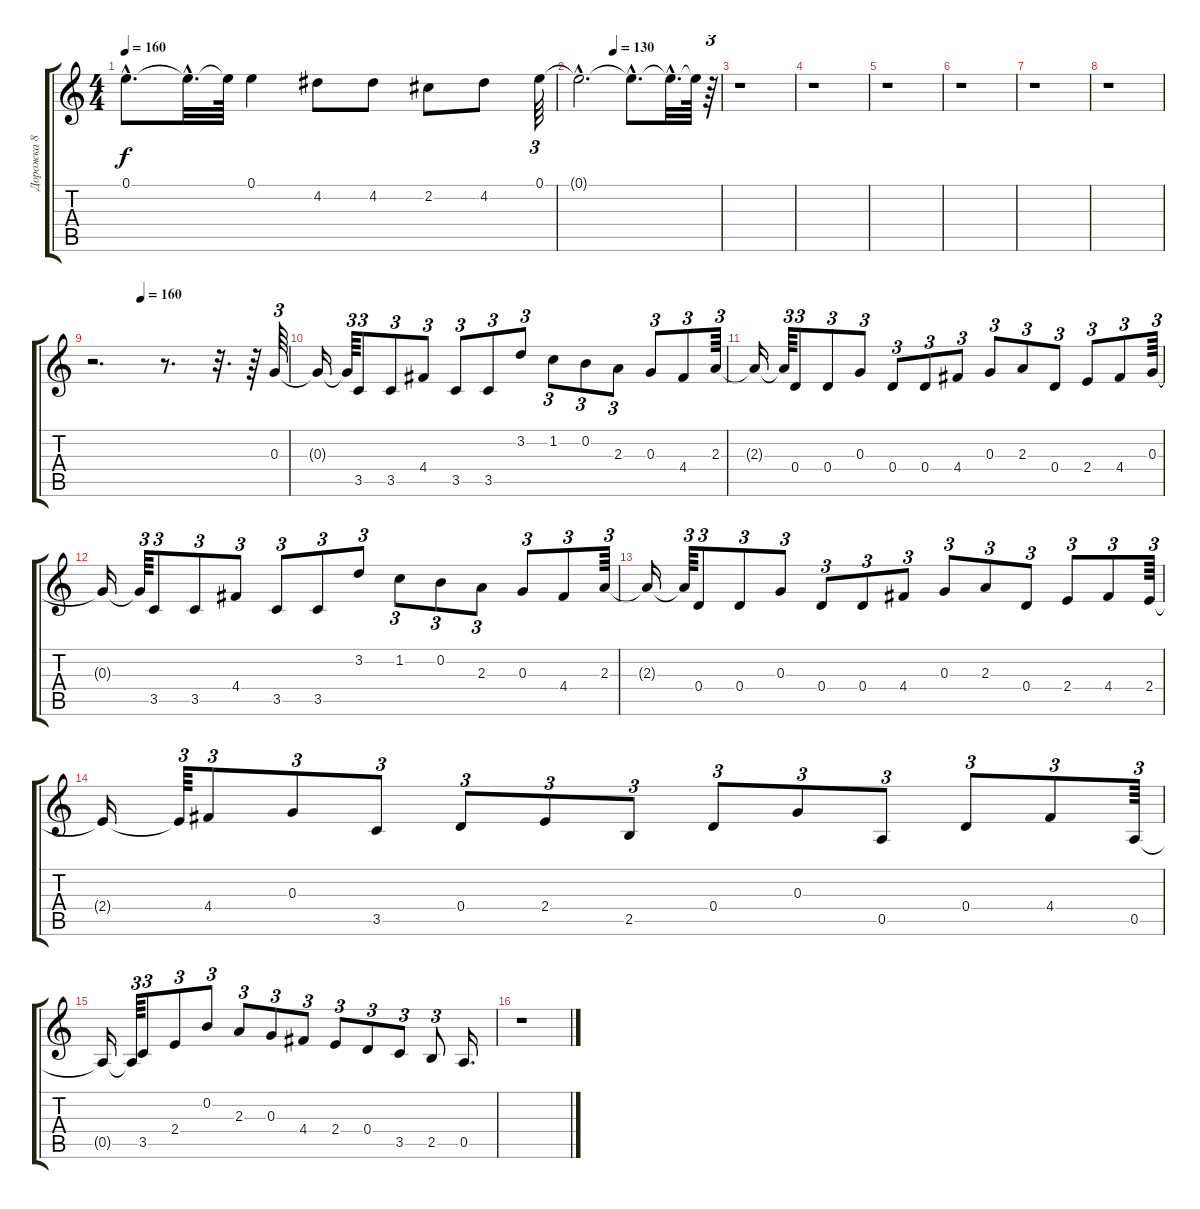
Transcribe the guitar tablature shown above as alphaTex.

\track ("Дорожка 8" "Дорожка 8") {instrument overdrivenguitar}
\staff {score tabs}
\tuning (E4 B3 G3 D3 A2 E2) {hide}
\ts (4 4)
\tempo 160
\clef g2
\ks c
0.1{hac t}.8{d dy f} 0.1{hac t}.32{d} 0.1{t}.64 0.1.4 4.2.8 4.2.8 2.2.8 4.2.8 0.1.64{tu (3 2)} |
\tempo (130 0.25)
0.1{hac t}.2{d} 0.1{hac t}.8{d} 0.1{hac t}.32{d} 0.1{t}.64 r.64{tu (3 2)} |
r.1 |
r.1 |
r.1 |
r.1 |
r.1 |
r.1 |
\tempo (160 0.25)
r.2{d} r.8{d} r.32{d} r.64 0.3.64{tu (3 2)} |
0.3{t}.16 0.3{t}.64{tu (3 2)} 3.5.8{tu (3 2)} 3.5.8{tu (3 2)} 4.4.8{tu (3 2)} 3.5.8{tu (3 2)} 3.5.8{tu (3 2)} 3.2.8{tu (3 2)} 1.2.8{tu (3 2)} 0.2.8{tu (3 2)} 2.3.8{tu (3 2)} 0.3.8{tu (3 2)} 4.4.8{tu (3 2)} 2.3.64{tu (3 2)} |
2.3{t}.16 2.3{t}.64{tu (3 2)} 0.4.8{tu (3 2)} 0.4.8{tu (3 2)} 0.3.8{tu (3 2)} 0.4.8{tu (3 2)} 0.4.8{tu (3 2)} 4.4.8{tu (3 2)} 0.3.8{tu (3 2)} 2.3.8{tu (3 2)} 0.4.8{tu (3 2)} 2.4.8{tu (3 2)} 4.4.8{tu (3 2)} 0.3.64{tu (3 2)} |
0.3{t}.16 0.3{t}.64{tu (3 2)} 3.5.8{tu (3 2)} 3.5.8{tu (3 2)} 4.4.8{tu (3 2)} 3.5.8{tu (3 2)} 3.5.8{tu (3 2)} 3.2.8{tu (3 2)} 1.2.8{tu (3 2)} 0.2.8{tu (3 2)} 2.3.8{tu (3 2)} 0.3.8{tu (3 2)} 4.4.8{tu (3 2)} 2.3.64{tu (3 2)} |
2.3{t}.16 2.3{t}.64{tu (3 2)} 0.4.8{tu (3 2)} 0.4.8{tu (3 2)} 0.3.8{tu (3 2)} 0.4.8{tu (3 2)} 0.4.8{tu (3 2)} 4.4.8{tu (3 2)} 0.3.8{tu (3 2)} 2.3.8{tu (3 2)} 0.4.8{tu (3 2)} 2.4.8{tu (3 2)} 4.4.8{tu (3 2)} 2.4.64{tu (3 2)} |
2.4{t}.16 2.4{t}.64{tu (3 2)} 4.4.8{tu (3 2)} 0.3.8{tu (3 2)} 3.5.8{tu (3 2)} 0.4.8{tu (3 2)} 2.4.8{tu (3 2)} 2.5.8{tu (3 2)} 0.4.8{tu (3 2)} 0.3.8{tu (3 2)} 0.5.8{tu (3 2)} 0.4.8{tu (3 2)} 4.4.8{tu (3 2)} 0.5.64{tu (3 2)} |
0.5{t}.16 0.5{t}.64{tu (3 2)} 3.5.8{tu (3 2)} 2.4.8{tu (3 2)} 0.2.8{tu (3 2)} 2.3.8{tu (3 2)} 0.3.8{tu (3 2)} 4.4.8{tu (3 2)} 2.4.8{tu (3 2)} 0.4.8{tu (3 2)} 3.5.8{tu (3 2)} 2.5.8{tu (3 2)} 0.5.16{d} |
r.1
